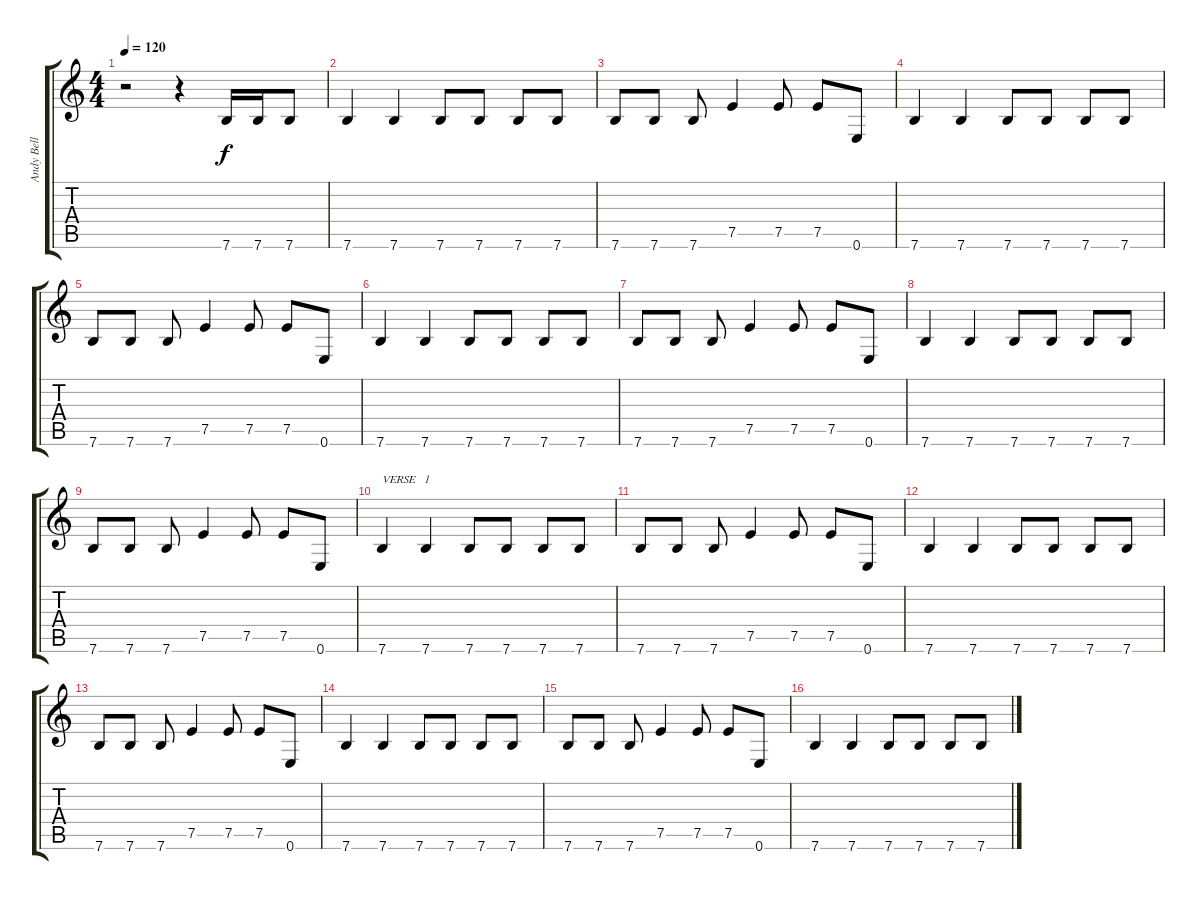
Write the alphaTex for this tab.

\track ("Andy Bell - Bass" "Andy Bell ") {instrument electricbasspick}
\staff {score tabs}
\tuning (E4 B3 G3 D3 A2 E2) {hide}
\ts (4 4)
\tempo 120
\clef g2
\ks c
r.2{dy f instrument electricbasspick} r.4 7.6.16 7.6.16 7.6.8 |
7.6.4 7.6.4 7.6.8 7.6.8 7.6.8 7.6.8 |
7.6.8 7.6.8 7.6.8 7.5.4 7.5.8 7.5.8 0.6.8 |
7.6.4 7.6.4 7.6.8 7.6.8 7.6.8 7.6.8 |
7.6.8 7.6.8 7.6.8 7.5.4 7.5.8 7.5.8 0.6.8 |
7.6.4 7.6.4 7.6.8 7.6.8 7.6.8 7.6.8 |
7.6.8 7.6.8 7.6.8 7.5.4 7.5.8 7.5.8 0.6.8 |
7.6.4 7.6.4 7.6.8 7.6.8 7.6.8 7.6.8 |
7.6.8 7.6.8 7.6.8 7.5.4 7.5.8 7.5.8 0.6.8 |
7.6.4{txt "VERSE   1"} 7.6.4 7.6.8 7.6.8 7.6.8 7.6.8 |
7.6.8 7.6.8 7.6.8 7.5.4 7.5.8 7.5.8 0.6.8 |
7.6.4 7.6.4 7.6.8 7.6.8 7.6.8 7.6.8 |
7.6.8 7.6.8 7.6.8 7.5.4 7.5.8 7.5.8 0.6.8 |
7.6.4 7.6.4 7.6.8 7.6.8 7.6.8 7.6.8 |
7.6.8 7.6.8 7.6.8 7.5.4 7.5.8 7.5.8 0.6.8 |
7.6.4 7.6.4 7.6.8 7.6.8 7.6.8 7.6.8
